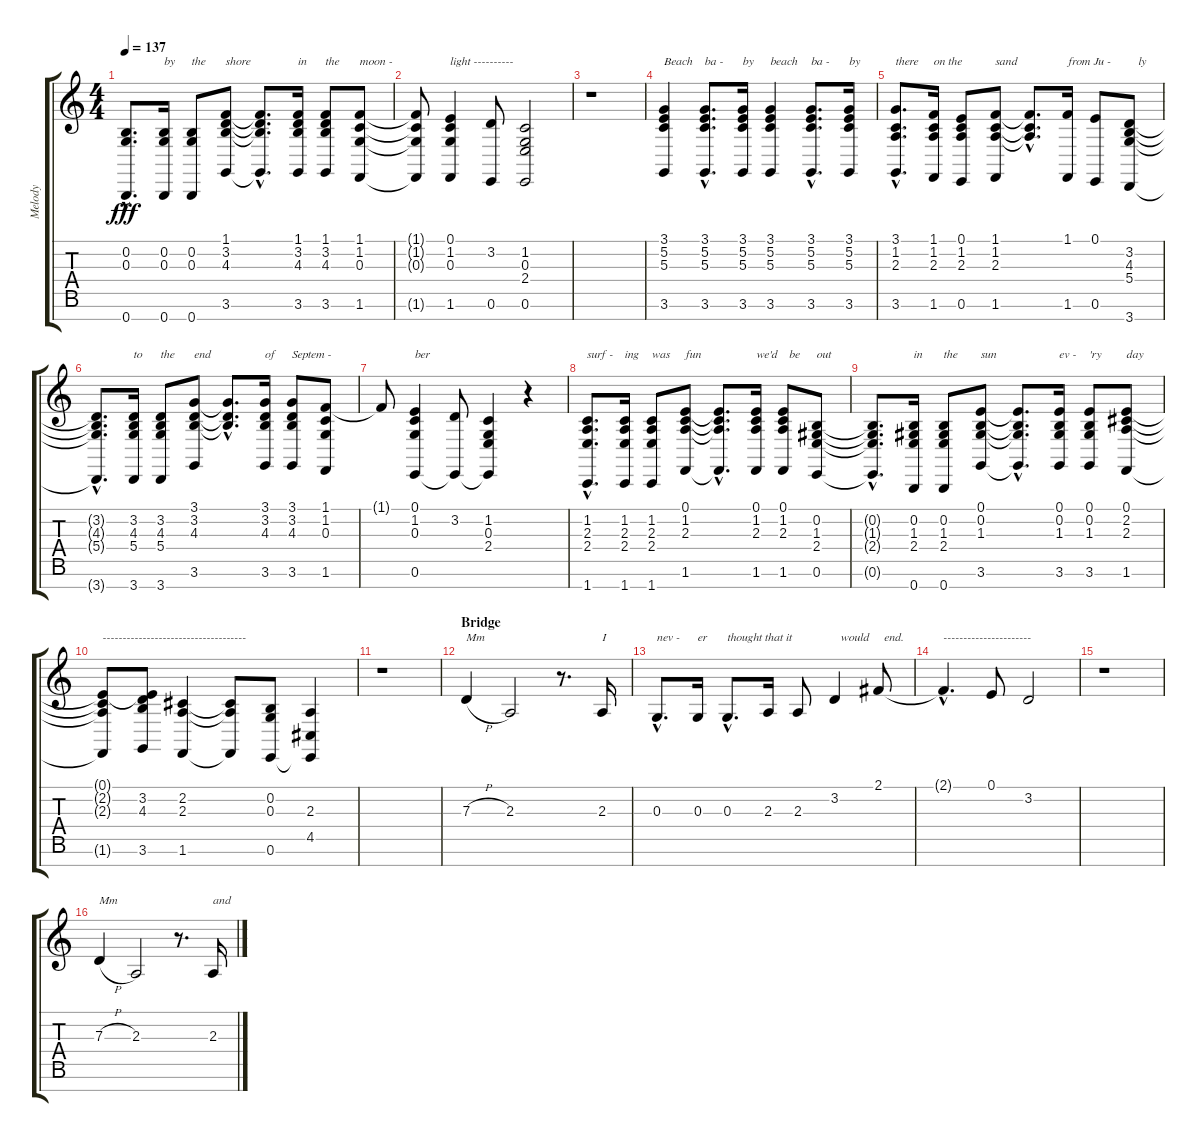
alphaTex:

\track ("Melody" "Melody") {instrument baritonesax}
\staff {score tabs}
\tuning (E4 B3 G3 D3 A2 E2 B1) {hide}
\ts (4 4)
\tempo 137
\clef g2
\ks c
(0.2{hac t} 0.3{hac t} 0.7{hac t}).8{d dy fff} (0.2 0.3 0.7).16{txt "by"} (0.2 0.3 0.7).8{txt "the"} (1.1 3.2 4.3 3.6).8{txt "shore"} (1.1{hac t} 3.2{hac t} 4.3{hac t} 3.6{hac t}).8{d txt " "} (1.1 3.2 4.3 3.6).16{txt "in"} (1.1 3.2 4.3 3.6).8{txt "the"} (1.1 1.2 0.3 1.6).8{txt "moon -"} |
(1.1{t} 1.2{t} 0.3{t} 1.6{t}).8 (0.1 1.2 0.3 1.6).4{txt "light ----------"} (3.2 0.6).8{txt " "} (1.2 0.3 2.4 0.6).2{txt " "} |
r.1 |
(3.1 5.2 5.3 3.6).4{txt "Beach"} (3.1{hac} 5.2{hac} 5.3{hac} 3.6{hac}).8{d txt "ba -"} (3.1 5.2 5.3 3.6).16{txt "by"} (3.1 5.2 5.3 3.6).4{txt "beach"} (3.1{hac} 5.2{hac} 5.3{hac} 3.6{hac}).8{d txt "ba -"} (3.1 5.2 5.3 3.6).16{txt "by"} |
(3.1{hac} 1.2{hac} 2.3{hac} 3.6{hac}).8{d txt "there"} (1.1 1.2 2.3 1.6).16{txt "on the"} (0.1 1.2 2.3 0.6).8 (1.1 1.2 2.3 1.6).8{txt "sand"} (1.1{hac t} 1.2{hac t} 2.3{hac t}).8{d txt " "} (1.1 1.6).16{txt "from Ju -"} (0.1 0.6).8{txt " "} (3.2 4.3 5.4 3.7).8{txt "   ly"} |
(3.2{hac t} 4.3{hac t} 5.4{hac t} 3.7{hac t}).8{d} (3.2 4.3 5.4 3.7).16{txt "to"} (3.2 4.3 5.4 3.7).8{txt "the"} (3.1 3.2 4.3 3.6).8{txt "end"} (3.1{hac t} 3.2{hac t} 4.3{hac t}).8{d} (3.1 3.2 4.3 3.6).16{txt "of"} (3.1 3.2 4.3 3.6).8{txt "Septem -"} (1.1 1.2 0.3 1.6).8{txt " "} |
1.1{t}.8 (0.1 1.2 0.3 0.6).4{txt "ber"} (3.2 0.6{t}).8 (1.2 0.3 2.4 0.6{t}).4 r.4 |
(1.2{hac} 2.3{hac} 2.4{hac} 1.7{hac}).8{d txt "surf -"} (1.2 2.3 2.4 1.7).16{txt "ing"} (1.2 2.3 2.4 1.7).8{txt "was"} (0.1 1.2 2.3 1.6).8{txt "fun"} (0.1{hac t} 1.2{hac t} 2.3{hac t} 1.6{hac t}).8{d} (0.1 1.2 2.3 1.6).16{txt "we'd"} (0.1 1.2 2.3 1.6).8{txt "  be"} (0.2 1.3 2.4 0.6).8{txt "out"} |
(0.2{hac t} 1.3{hac t} 2.4{hac t} 0.6{hac t}).8{d} (0.2 1.3 2.4 0.7).16{txt "in"} (0.2 1.3 2.4 0.7).8{txt "the"} (0.1 0.2 1.3 3.6).8{txt "sun"} (0.1{hac t} 0.2{hac t} 1.3{hac t} 3.6{hac t}).8{d} (0.1 0.2 1.3 3.6).16{txt "ev -"} (0.1 0.2 1.3 3.6).8{txt "'ry"} (0.1 2.2 2.3 1.6).8{txt "day"} |
(0.1{t} 2.2{t} 2.3{t} 1.6{t}).8{txt "------------------------------------"} (0.1{t} 3.2 4.3 3.6).8 (2.2 2.3 1.6).4 (2.2{t} 2.3{t} 1.6{t}).8 (0.2 0.3 0.6).8 (2.3 4.5 0.6{t}).4 |
r.1 |
\section ("" "Bridge")
7.3{h}.4{txt "Mm"} 2.3.2 r.8{d} 2.3.16{txt "I"} |
0.3{hac}.8{d txt "nev -"} 0.3.16{txt "er"} 0.3{hac}.8{d txt "thought that it"} 2.3.16{txt " "} 2.3.8 3.2.4{txt "  would"} 2.1.8{txt "  end."} |
2.1{hac t}.4{d txt "----------------------"} 0.1.8 3.2.2 |
r.1 |
7.3{h}.4{txt "Mm"} 2.3.2 r.8{d} 2.3.16{txt "and"}
